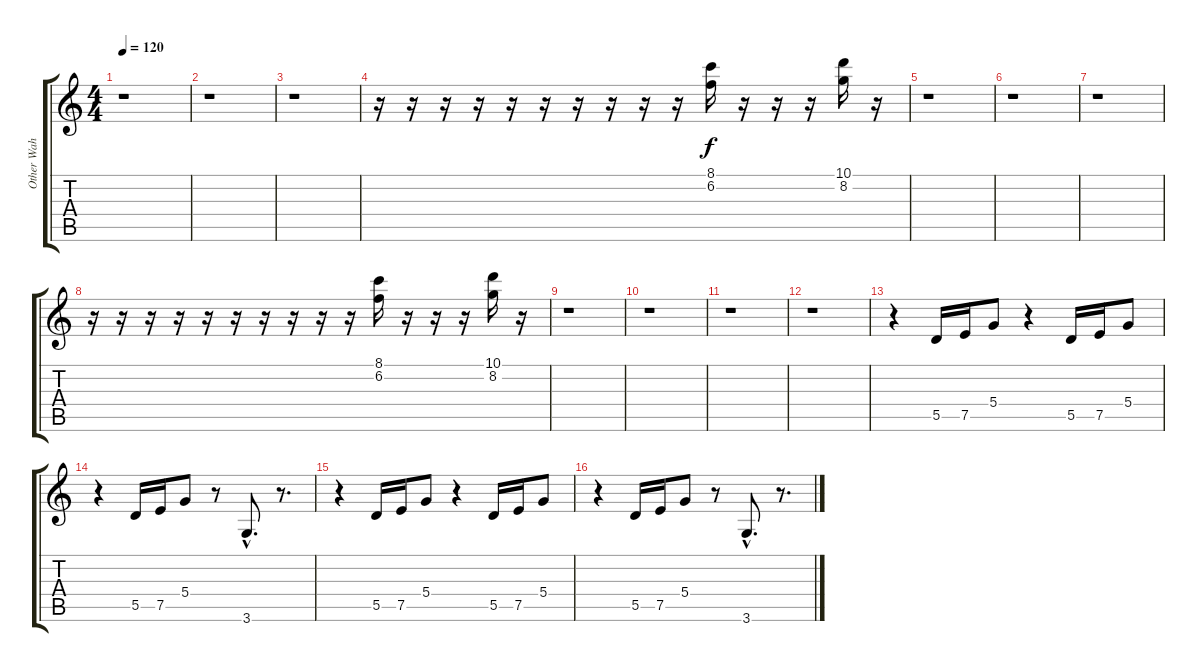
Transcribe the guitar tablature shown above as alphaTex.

\track ("Other Wah" "Other Wah") {instrument electricguitarjazz}
\staff {score tabs}
\tuning (E4 B3 G3 D3 A2 E2) {hide}
\ts (4 4)
\tempo 120
\clef g2
\ks c
r.1{dy f} |
r.1 |
r.1 |
r.16 r.16 r.16 r.16 r.16 r.16 r.16 r.16 r.16 r.16 (8.1 6.2).16 r.16 r.16 r.16 (10.1 8.2).16 r.16 |
r.1 |
r.1 |
r.1 |
r.16 r.16 r.16 r.16 r.16 r.16 r.16 r.16 r.16 r.16 (8.1 6.2).16 r.16 r.16 r.16 (10.1 8.2).16 r.16 |
r.1 |
r.1 |
r.1 |
r.1 |
r.4{volume 7 instrument electricguitarjazz} 5.5.16 7.5.16 5.4.8 r.4 5.5.16 7.5.16 5.4.8 |
r.4 5.5.16 7.5.16 5.4.8 r.8 3.6{hac}.8{d} r.8{d} |
r.4 5.5.16 7.5.16 5.4.8 r.4 5.5.16 7.5.16 5.4.8 |
r.4 5.5.16 7.5.16 5.4.8 r.8 3.6{hac}.8{d} r.8{d}
